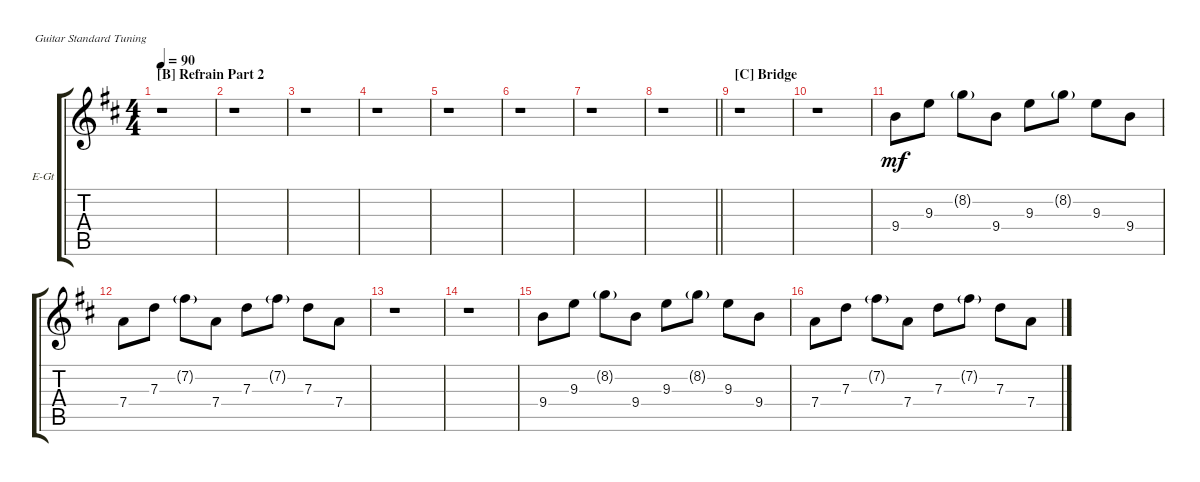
\defaultSystemsLayout 4
\bracketExtendMode groupsimilarinstruments
\firstSystemTrackNameOrientation horizontal
\otherSystemsTrackNameOrientation horizontal
\track ("Trebly E-Guitar" "E-Gt") {instrument electricguitarclean}
\staff {score tabs}
\tuning (E4 B3 G3 D3 A2 E2)
\ts (4 4)
\section ("B" "Refrain Part 2")
\tempo 90
\clef g2
\scale
0.125
\ks d
r.1{dy pp} |
\scale
0.125 r.1 |
\scale
0.125 r.1 |
\scale
0.125 r.1 |
\scale
0.125 r.1 |
\scale
0.125 r.1 |
\scale
0.125 r.1 |
\scale
0.125
\barLineRight lightlight
r.1 |
\section ("C" "Bridge")
\scale
0.0690045 r.1 |
\scale
0.0690045 r.1 |
\scale
0.180995 9.4.8{dy mf} 9.3.8 8.2{g}.8 9.4.8 9.3.8 8.2{g}.8 9.3.8 9.4.8 |
\scale
0.180995 7.4.8 7.3.8 7.2{g}.8 7.4.8 7.3.8 7.2{g}.8 7.3.8 7.4.8 |
\scale
0.0690045 r.1 |
\scale
0.0690045 r.1 |
\scale
0.180995 9.4.8 9.3.8 8.2{g}.8 9.4.8 9.3.8 8.2{g}.8 9.3.8 9.4.8 |
\scale
0.180995 7.4.8 7.3.8 7.2{g}.8 7.4.8 7.3.8 7.2{g}.8 7.3.8 7.4.8
